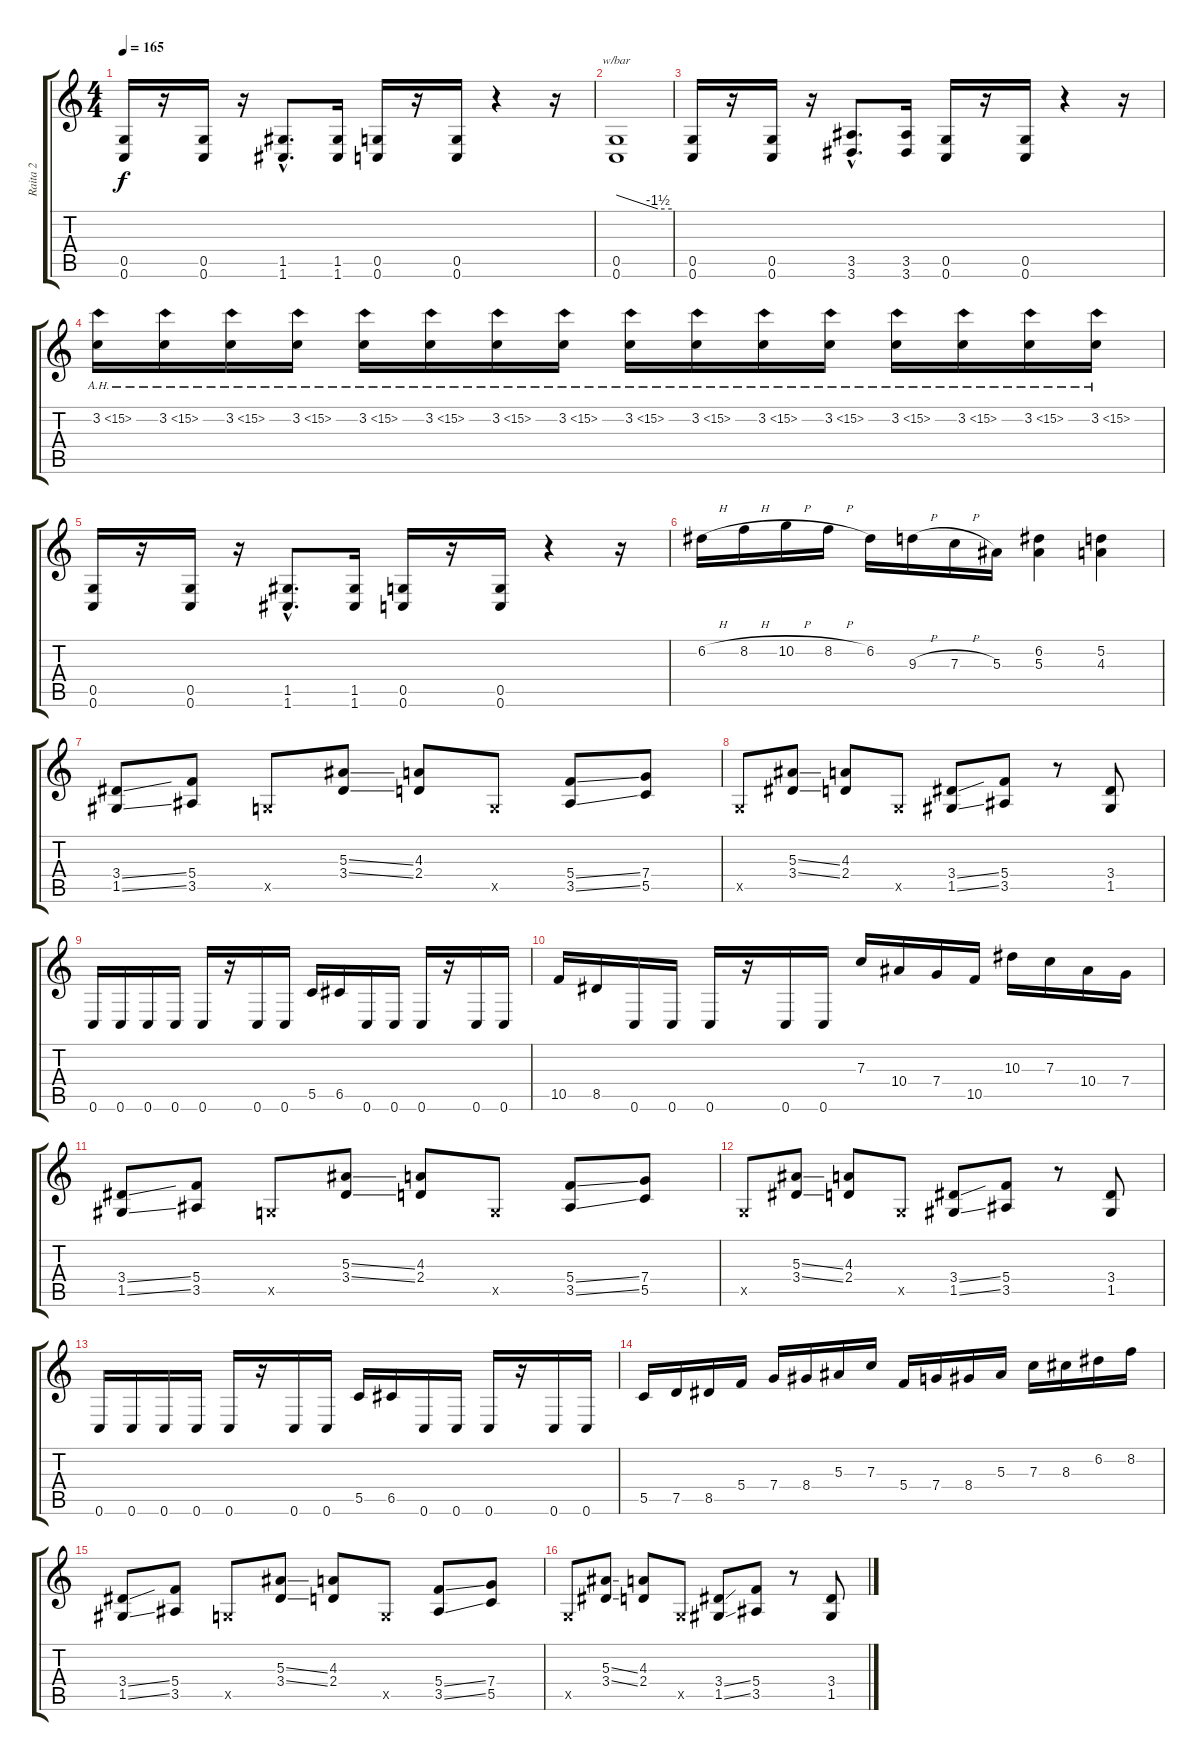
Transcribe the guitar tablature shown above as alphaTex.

\track ("Raita 2" "Raita 2") {instrument distortionguitar}
\staff {score tabs}
\tuning (D4 A3 F3 C3 G2 C2) {hide}
\ts (4 4)
\tempo 165
\clef g2
\ks c
(0.5 0.6).16{dy f} r.16 (0.5 0.6).16 r.16 (1.5{hac} 1.6{hac}).8{d} (1.5 1.6).16 (0.5 0.6).16 r.16 (0.5 0.6).16 r.4 r.16 |
(0.5 0.6).1{tbe (custom default 0 0 45 -6 60 -6)} |
(0.5 0.6).16 r.16 (0.5 0.6).16 r.16 (3.5{hac} 3.6{hac}).8{d} (3.5 3.6).16 (0.5 0.6).16 r.16 (0.5 0.6).16 r.4 r.16 |
3.2{ah 12}.16 3.2{ah 12}.16 3.2{ah 12}.16 3.2{ah 12}.16 3.2{ah 12}.16 3.2{ah 12}.16 3.2{ah 12}.16 3.2{ah 12}.16 3.2{ah 12}.16 3.2{ah 12}.16 3.2{ah 12}.16 3.2{ah 12}.16 3.2{ah 12}.16 3.2{ah 12}.16 3.2{ah 12}.16 3.2{ah 12}.16 |
(0.5 0.6).16 r.16 (0.5 0.6).16 r.16 (1.5{hac} 1.6{hac}).8{d} (1.5 1.6).16 (0.5 0.6).16 r.16 (0.5 0.6).16 r.4 r.16 |
6.2{h}.16 8.2{h}.16 10.2{h}.16 8.2{h}.16 6.2.16 9.3{h}.16 7.3{h}.16 5.3.16 (6.2 5.3).4 (5.2 4.3).4 |
(3.4{ss} 1.5{ss}).8 (5.4 3.5).8 0.5{x}.8 (5.3{ss} 3.4{ss}).8 (4.3 2.4).8 0.5{x}.8 (5.4{ss} 3.5{ss}).8 (7.4 5.5).8 |
0.5{x}.8 (5.3{ss} 3.4{ss}).8 (4.3 2.4).8 0.5{x}.8 (3.4{ss} 1.5{ss}).8 (5.4 3.5).8 r.8 (3.4 1.5).8 |
0.6.16 0.6.16 0.6.16 0.6.16 0.6.16 r.16 0.6.16 0.6.16 5.5.16 6.5.16 0.6.16 0.6.16 0.6.16 r.16 0.6.16 0.6.16 |
10.5.16 8.5.16 0.6.16 0.6.16 0.6.16 r.16 0.6.16 0.6.16 7.3.16 10.4.16 7.4.16 10.5.16 10.3.16 7.3.16 10.4.16 7.4.16 |
(3.4{ss} 1.5{ss}).8 (5.4 3.5).8 0.5{x}.8 (5.3{ss} 3.4{ss}).8 (4.3 2.4).8 0.5{x}.8 (5.4{ss} 3.5{ss}).8 (7.4 5.5).8 |
0.5{x}.8 (5.3{ss} 3.4{ss}).8 (4.3 2.4).8 0.5{x}.8 (3.4{ss} 1.5{ss}).8 (5.4 3.5).8 r.8 (3.4 1.5).8 |
0.6.16 0.6.16 0.6.16 0.6.16 0.6.16 r.16 0.6.16 0.6.16 5.5.16 6.5.16 0.6.16 0.6.16 0.6.16 r.16 0.6.16 0.6.16 |
5.5.16 7.5.16 8.5.16 5.4.16 7.4.16 8.4.16 5.3.16 7.3.16 5.4.16 7.4.16 8.4.16 5.3.16 7.3.16 8.3.16 6.2.16 8.2.16 |
(3.4{ss} 1.5{ss}).8 (5.4 3.5).8 0.5{x}.8 (5.3{ss} 3.4{ss}).8 (4.3 2.4).8 0.5{x}.8 (5.4{ss} 3.5{ss}).8 (7.4 5.5).8 |
0.5{x}.8 (5.3{ss} 3.4{ss}).8 (4.3 2.4).8 0.5{x}.8 (3.4{ss} 1.5{ss}).8 (5.4 3.5).8 r.8 (3.4 1.5).8
